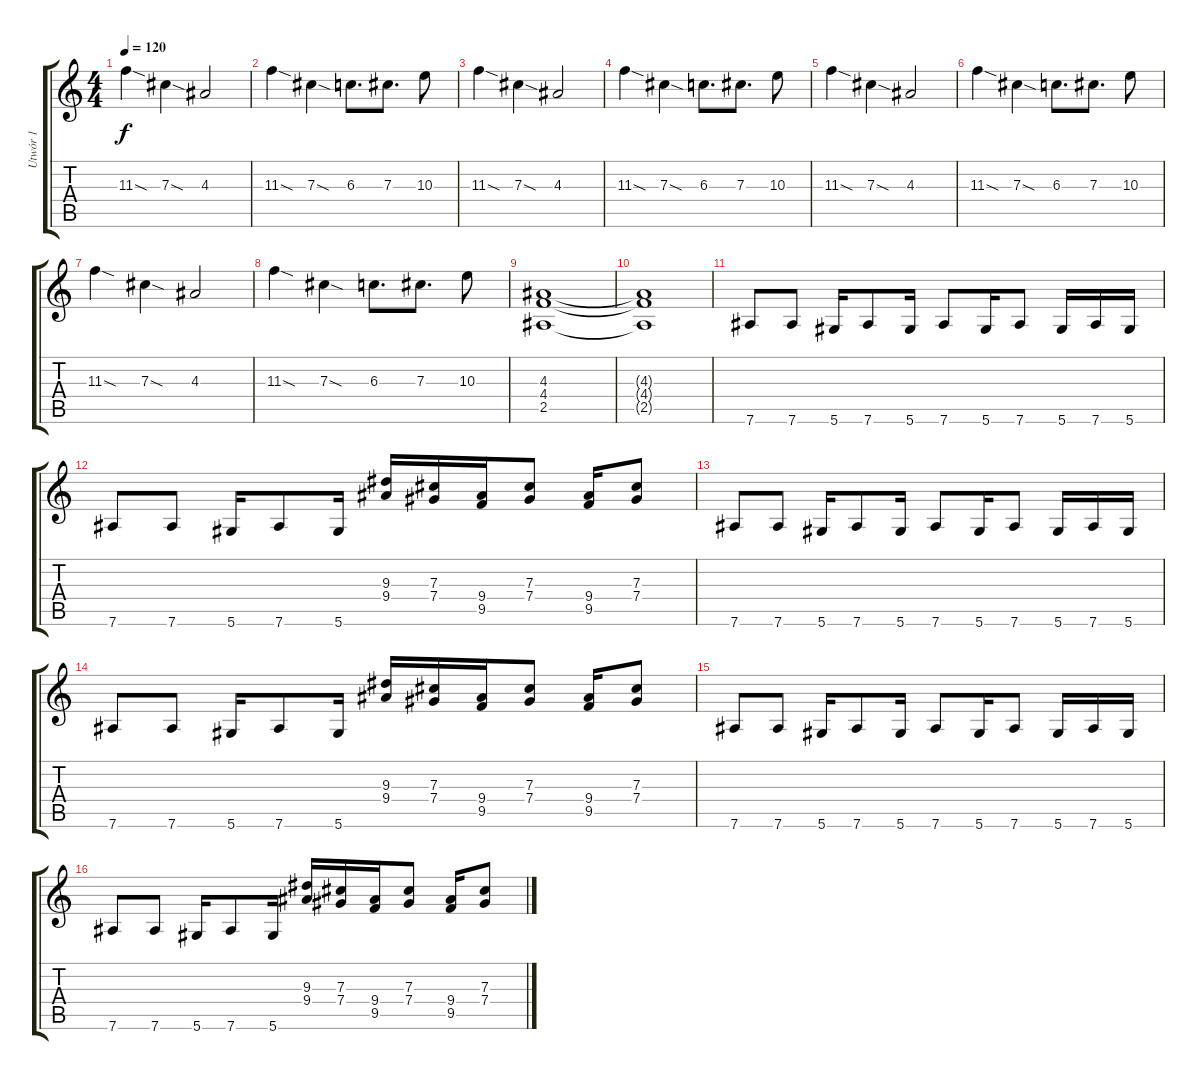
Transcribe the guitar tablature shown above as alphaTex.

\track ("Utwór 1" "Utwór 1") {instrument distortionguitar}
\staff {score tabs}
\tuning (Eb4 Bb3 Gb3 Db3 Ab2 Eb2) {hide}
\ts (4 4)
\tempo 120
\clef g2
\ks c
11.3{sod}.4{dy f} 7.3{sod}.4 4.3.2 |
11.3{sod}.4 7.3{sod}.4 6.3.8{d} 7.3.8{d} 10.3.8 |
11.3{sod}.4 7.3{sod}.4 4.3.2 |
11.3{sod}.4 7.3{sod}.4 6.3.8{d} 7.3.8{d} 10.3.8 |
11.3{sod}.4 7.3{sod}.4 4.3.2 |
11.3{sod}.4 7.3{sod}.4 6.3.8{d} 7.3.8{d} 10.3.8 |
11.3{sod}.4 7.3{sod}.4 4.3.2 |
11.3{sod}.4 7.3{sod}.4 6.3.8{d} 7.3.8{d} 10.3.8 |
(4.3 4.4 2.5).1 |
(4.3{t} 4.4{t} 2.5{t}).1 |
7.6.8 7.6.8 5.6.16 7.6.8 5.6.16 7.6.8 5.6.16 7.6.8 5.6.16 7.6.16 5.6.16 |
7.6.8 7.6.8 5.6.16 7.6.8 5.6.16 (9.3 9.4).16 (7.3 7.4).16 (9.4 9.5).16 (7.3 7.4).8 (9.4 9.5).16 (7.3 7.4).8 |
7.6.8 7.6.8 5.6.16 7.6.8 5.6.16 7.6.8 5.6.16 7.6.8 5.6.16 7.6.16 5.6.16 |
7.6.8 7.6.8 5.6.16 7.6.8 5.6.16 (9.3 9.4).16 (7.3 7.4).16 (9.4 9.5).16 (7.3 7.4).8 (9.4 9.5).16 (7.3 7.4).8 |
7.6.8 7.6.8 5.6.16 7.6.8 5.6.16 7.6.8 5.6.16 7.6.8 5.6.16 7.6.16 5.6.16 |
7.6.8 7.6.8 5.6.16 7.6.8 5.6.16 (9.3 9.4).16 (7.3 7.4).16 (9.4 9.5).16 (7.3 7.4).8 (9.4 9.5).16 (7.3 7.4).8
